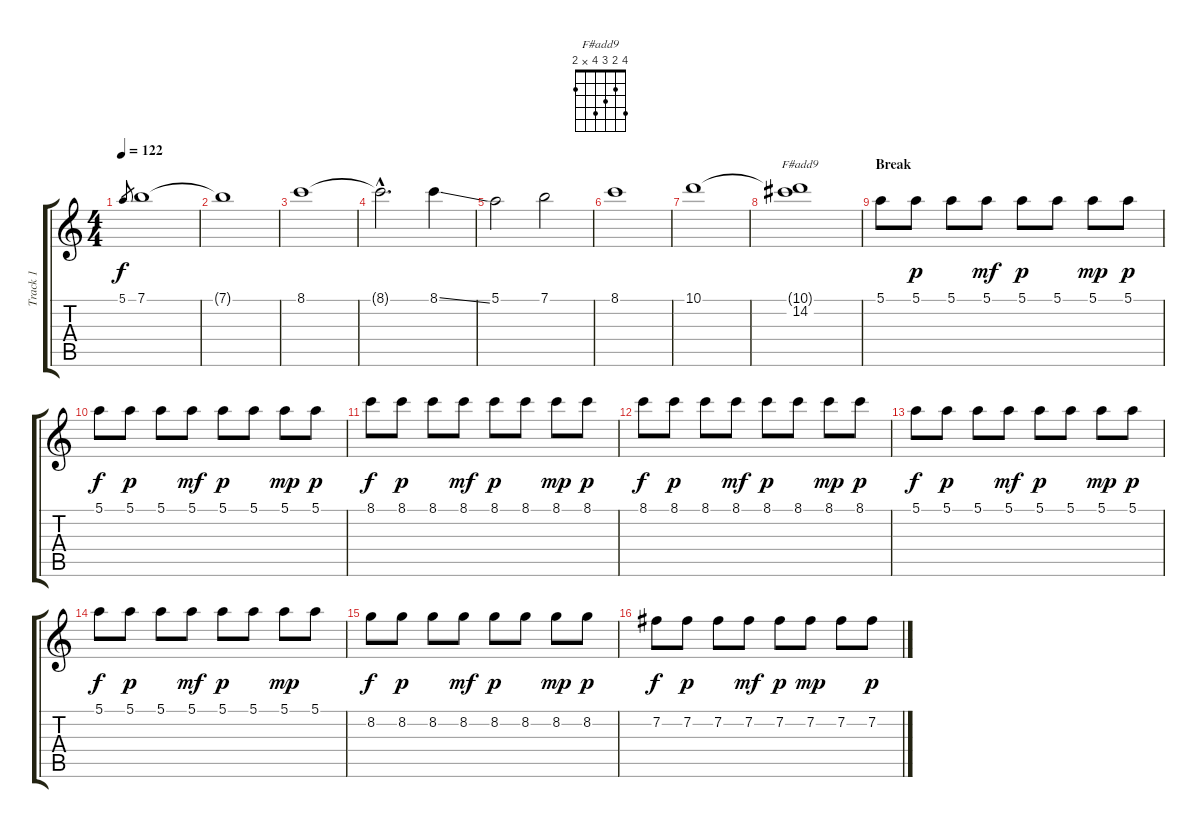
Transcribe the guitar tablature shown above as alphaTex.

\track ("Track 1" "Track 1") {instrument electricguitarjazz}
\staff {score tabs}
\tuning (E4 B3 G3 D3 A2 E2) {hide}
\chord ("F#add9" 4 2 3 4 x 2)
\ts (4 4)
\tempo 122
\clef g2
\ks c
5.1.8{gr dy f} 7.1.1{volume 12 instrument distortionguitar} |
7.1{t}.1 |
8.1.1 |
8.1{hac t}.2{d} 8.1{ss}.4 |
5.1.2 7.1.2 |
8.1.1 |
10.1.1 |
(10.1{t} 14.2).1{ch "F#add9"} |
\section ("" "Break")
5.1.8 5.1.8{dy p} 5.1.8 5.1.8{dy mf} 5.1.8{dy p} 5.1.8 5.1.8{dy mp} 5.1.8{dy p} |
5.1.8{dy f} 5.1.8{dy p} 5.1.8 5.1.8{dy mf} 5.1.8{dy p} 5.1.8 5.1.8{dy mp} 5.1.8{dy p} |
8.1.8{dy f} 8.1.8{dy p} 8.1.8 8.1.8{dy mf} 8.1.8{dy p} 8.1.8 8.1.8{dy mp} 8.1.8{dy p} |
8.1.8{dy f} 8.1.8{dy p} 8.1.8 8.1.8{dy mf} 8.1.8{dy p} 8.1.8 8.1.8{dy mp} 8.1.8{dy p} |
5.1.8{dy f} 5.1.8{dy p} 5.1.8 5.1.8{dy mf} 5.1.8{dy p} 5.1.8 5.1.8{dy mp} 5.1.8{dy p} |
5.1.8{dy f} 5.1.8{dy p} 5.1.8 5.1.8{dy mf} 5.1.8{dy p} 5.1.8 5.1.8{dy mp} 5.1.8 |
8.2.8{dy f} 8.2.8{dy p} 8.2.8 8.2.8{dy mf} 8.2.8{dy p} 8.2.8 8.2.8{dy mp} 8.2.8{dy p} |
7.2.8{dy f} 7.2.8{dy p} 7.2.8 7.2.8{dy mf} 7.2.8{dy p} 7.2.8{dy mp} 7.2.8 7.2.8{dy p}
